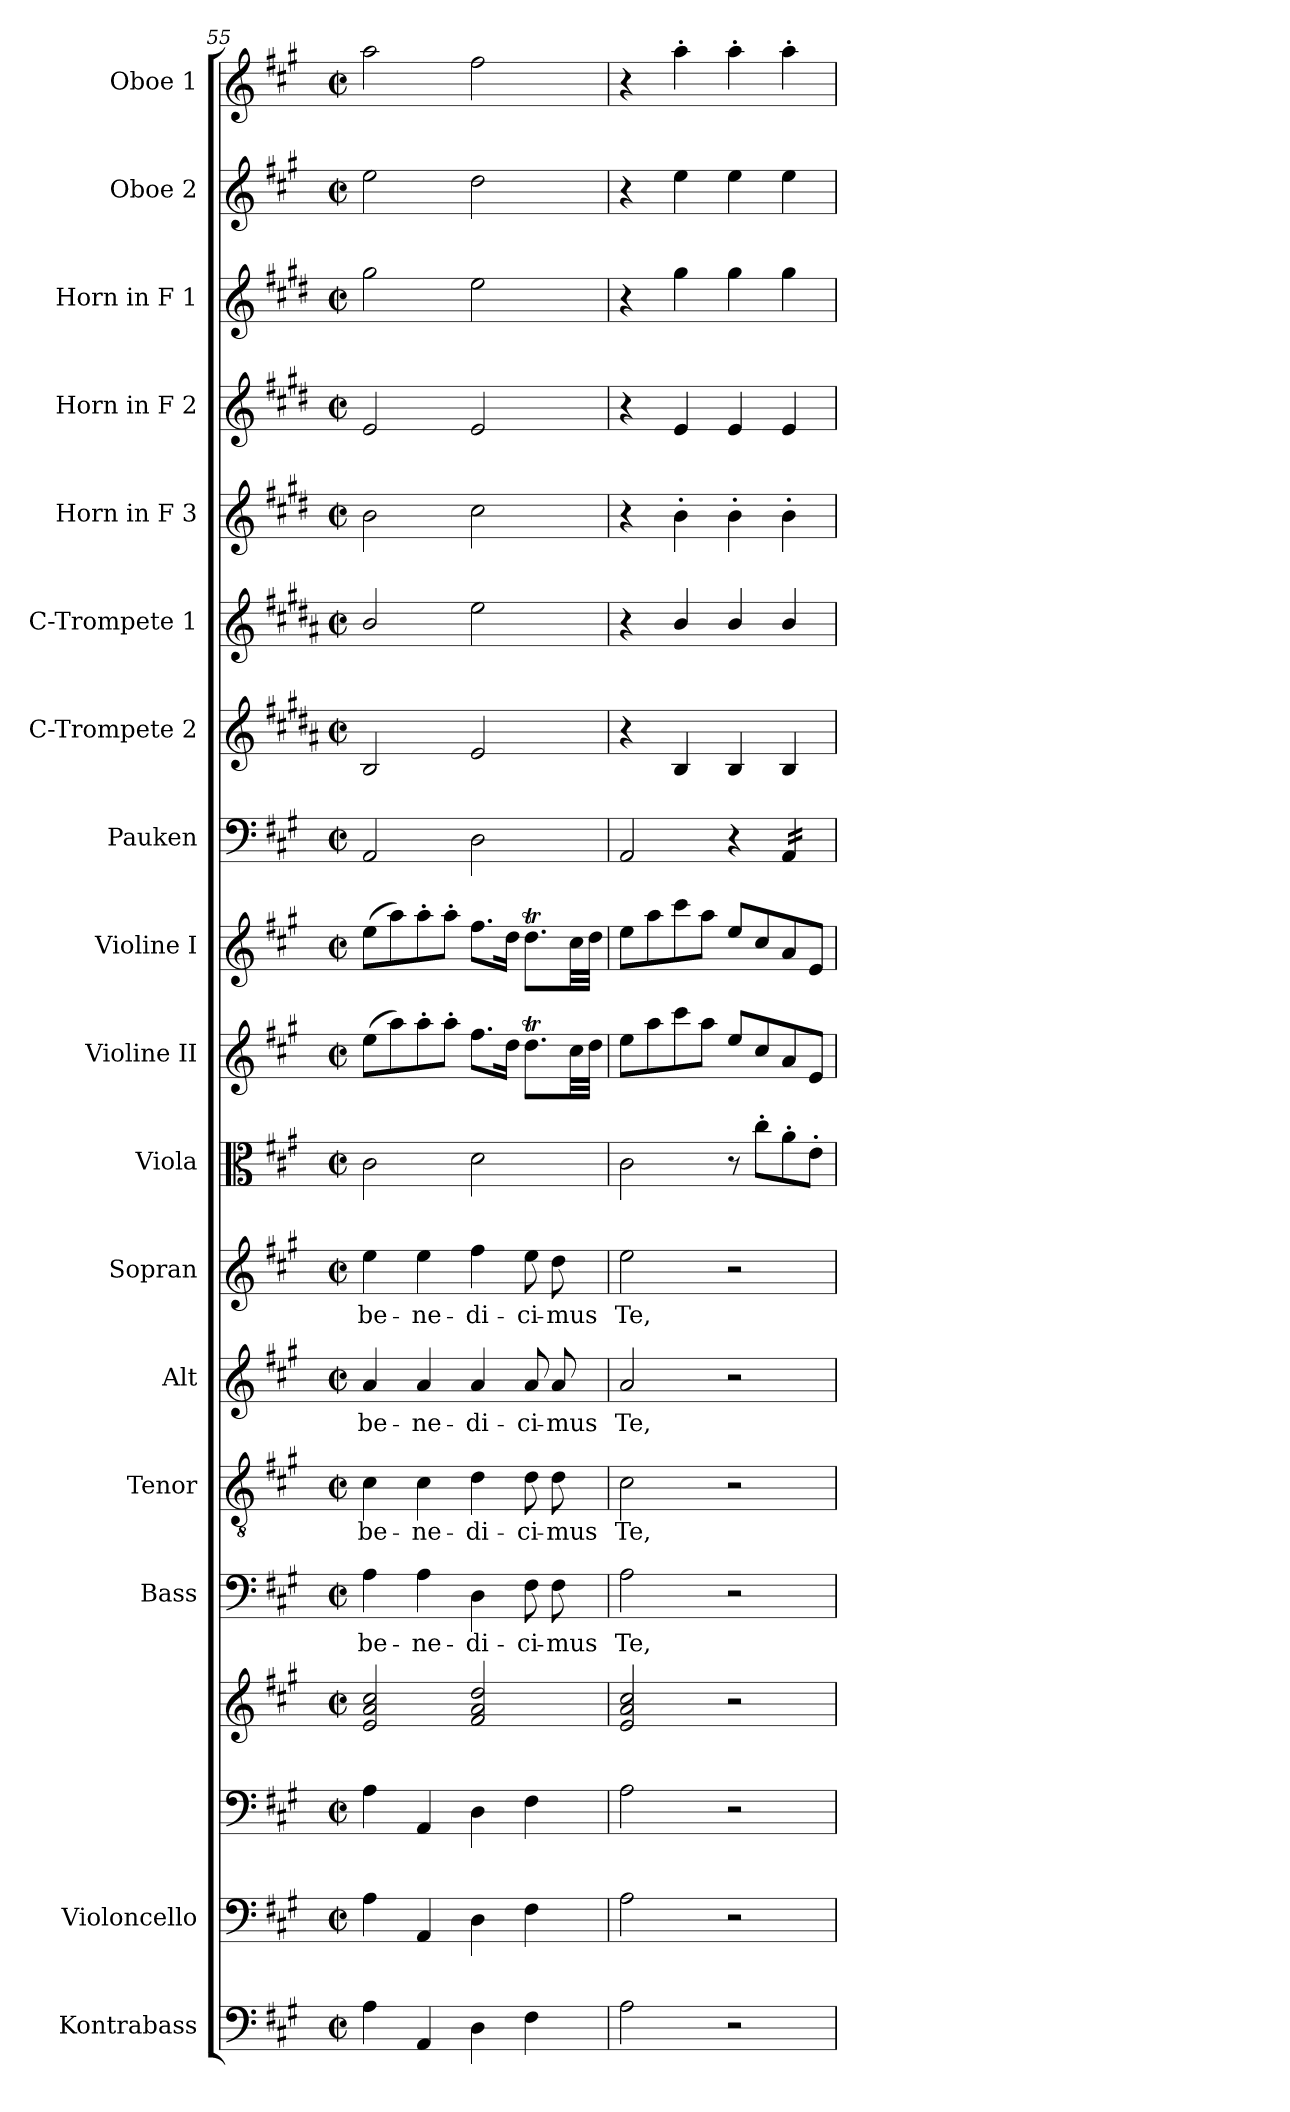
**kern	**kern	**kern	**kern	**kern	**text	**kern	**text	**kern	**text	**kern	**text	**kern	**kern	**kern	**kern	**kern	**kern	**kern	**kern	**kern	**kern	**kern
*part18	*part17	*part16	*part16	*part15	*part15	*part14	*part14	*part13	*part13	*part12	*part12	*part11	*part10	*part9	*part8	*part7	*part6	*part5	*part4	*part3	*part2	*part1
*staff19	*staff18	*staff17	*staff16	*staff15	*staff15	*staff14	*staff14	*staff13	*staff13	*staff12	*staff12	*staff11	*staff10	*staff9	*staff8	*staff7	*staff6	*staff5	*staff4	*staff3	*staff2	*staff1
*I"Kontrabass	*I"Violoncello	*	*	*I"Bass	*	*I"Tenor	*	*I"Alt	*	*I"Sopran	*	*I"Viola	*I"Violine II	*I"Violine I	*I"Pauken	*I"C-Trompete 2	*I"C-Trompete 1	*I"Horn in F 3	*I"Horn in F 2	*I"Horn in F 1	*I"Oboe 2	*I"Oboe 1
*I'Kb.	*I'Vc.	*	*	*I'B.	*	*I'T.	*	*I'A.	*	*I'S.	*	*I'Vla.	*I'Vl. II	*I'Vl. I	*I'Pk.	*I'C Trp. 2	*I'C Trp. 1	*	*	*	*I'Ob. 2	*I'Ob. 1
*clefF4	*clefF4	*clefF4	*clefG2	*clefF4	*	*clefGv2	*	*clefG2	*	*clefG2	*	*clefC3	*clefG2	*clefG2	*clefF4	*clefG2	*clefG2	*clefG2	*clefG2	*clefG2	*clefG2	*clefG2
*ITrd7c12	*	*	*	*	*	*	*	*	*	*	*	*	*	*	*	*ITrd1c2	*ITrd1c2	*ITrd4c7	*ITrd4c7	*ITrd4c7	*	*
*k[f#c#g#]	*k[f#c#g#]	*k[f#c#g#]	*k[f#c#g#]	*k[f#c#g#]	*	*k[f#c#g#]	*	*k[f#c#g#]	*	*k[f#c#g#]	*	*k[f#c#g#]	*k[f#c#g#]	*k[f#c#g#]	*k[f#c#g#]	*k[f#c#g#]	*k[f#c#g#]	*k[f#c#g#]	*k[f#c#g#]	*k[f#c#g#]	*k[f#c#g#]	*k[f#c#g#]
*A:	*A:	*A:	*A:	*A:	*	*A:	*	*A:	*	*A:	*	*A:	*A:	*A:	*A:	*A:	*A:	*A:	*A:	*A:	*A:	*A:
*M2/2	*M2/2	*M2/2	*M2/2	*M2/2	*	*M2/2	*	*M2/2	*	*M2/2	*	*M2/2	*M2/2	*M2/2	*M2/2	*M2/2	*M2/2	*M2/2	*M2/2	*M2/2	*M2/2	*M2/2
*met(c|)	*met(c|)	*met(c|)	*met(c|)	*met(c|)	*	*met(c|)	*	*met(c|)	*	*met(c|)	*	*met(c|)	*met(c|)	*met(c|)	*met(c|)	*met(c|)	*met(c|)	*met(c|)	*met(c|)	*met(c|)	*met(c|)	*met(c|)
=55	=55	=55	=55	=55	=55	=55	=55	=55	=55	=55	=55	=55	=55	=55	=55	=55	=55	=55	=55	=55	=55	=55
!	!	!	!	!	!LO:LY:b	!	!LO:LY:b	!	!LO:LY:b	!	!LO:LY:b	!	!	!	!	!	!	!	!	!	!	!
4AA\	4A\	4A\	2e/ 2a/ 2cc#/	4A\	be-	4c#\	be-	4a/	be-	4ee\	be-	2c#\	(>8ee\L	(>8ee\L	2AA/	2A/	2a/	2e\	2A/	2cc#\	2ee\	2aa\
.	.	.	.	.	.	.	.	.	.	.	.	.	8aa\)	8aa\)	.	.	.	.	.	.	.	.
!	!	!	!	!	!LO:LY:b	!	!LO:LY:b	!	!LO:LY:b	!	!LO:LY:b	!	!	!	!	!	!	!	!	!	!	!
4AAA/	4AA/	4AA/	.	4A\	-ne-	4c#\	-ne-	4a/	-ne-	4ee\	-ne-	.	8aa'>\	8aa'>\	.	.	.	.	.	.	.	.
.	.	.	.	.	.	.	.	.	.	.	.	.	8aa'>\J	8aa'>\J	.	.	.	.	.	.	.	.
!	!	!	!	!	!LO:LY:b	!	!LO:LY:b	!	!LO:LY:b	!	!LO:LY:b	!	!	!	!	!	!	!	!	!	!	!
4DD\	4D\	4D\	2f#/ 2a/ 2dd/	4D\	-di-	4d\	-di-	4a/	-di-	4ff#\	-di-	2d\	8.ff#\L	8.ff#\L	2D\	2d/	2dd\	2f#\	2A/	2a\	2dd\	2ff#\
.	.	.	.	.	.	.	.	.	.	.	.	.	16dd\Jk	16dd\Jk	.	.	.	.	.	.	.	.
!	!	!	!	!	!LO:LY:b	!	!LO:LY:b	!	!LO:LY:b	!	!LO:LY:b	!	!	!	!	!	!	!	!	!	!	!
4FF#\	4F#\	4F#\	.	8F#\	-ci-	8d\	-ci-	8a/	-ci-	8ee\	-ci-	.	8.ddT\L	8.ddT\L	.	.	.	.	.	.	.	.
!	!	!	!	!	!LO:LY:b	!	!LO:LY:b	!	!LO:LY:b	!	!LO:LY:b	!	!	!	!	!	!	!	!	!	!	!
.	.	.	.	8F#\	-mus	8d\	-mus	8a/	-mus	8dd\	-mus	.	.	.	.	.	.	.	.	.	.	.
.	.	.	.	.	.	.	.	.	.	.	.	.	32cc#\LL	32cc#\LL	.	.	.	.	.	.	.	.
.	.	.	.	.	.	.	.	.	.	.	.	.	32dd\JJJ	32dd\JJJ	.	.	.	.	.	.	.	.
=56	=56	=56	=56	=56	=56	=56	=56	=56	=56	=56	=56	=56	=56	=56	=56	=56	=56	=56	=56	=56	=56	=56
!	!	!	!	!	!LO:LY:b	!	!LO:LY:b	!	!LO:LY:b	!	!LO:LY:b	!	!	!	!	!	!	!	!	!	!	!
2AA\	2A\	2A\	2e/ 2a/ 2cc#/	2A\	Te,	2c#\	Te,	2a/	Te,	2ee\	Te,	2c#\	8ee\L	8ee\L	2AA/	4r	4r	4r	4r	4r	4r	4r
.	.	.	.	.	.	.	.	.	.	.	.	.	8aa\	8aa\	.	.	.	.	.	.	.	.
.	.	.	.	.	.	.	.	.	.	.	.	.	8ccc#\	8ccc#\	.	4A/	4a/	4e'>\	4A/	4cc#\	4ee\	4aa'>\
.	.	.	.	.	.	.	.	.	.	.	.	.	8aa\J	8aa\J	.	.	.	.	.	.	.	.
2r	2r	2r	2r	2r	.	2r	.	2r	.	2r	.	8r	8ee/L	8ee/L	4r	4A/	4a/	4e'>\	4A/	4cc#\	4ee\	4aa'>\
.	.	.	.	.	.	.	.	.	.	.	.	8cc#'>\L	8cc#/	8cc#/	.	.	.	.	.	.	.	.
*	*	*	*	*	*	*	*	*	*	*	*	*	*	*	*tremolo	*	*	*	*	*	*	*
.	.	.	.	.	.	.	.	.	.	.	.	8a'>\	8a/	8a/	16AA/LL	4A/	4a/	4e'>\	4A/	4cc#\	4ee\	4aa'>\
.	.	.	.	.	.	.	.	.	.	.	.	.	.	.	16AA/	.	.	.	.	.	.	.
.	.	.	.	.	.	.	.	.	.	.	.	8e'>\J	8e/J	8e/J	16AA/	.	.	.	.	.	.	.
.	.	.	.	.	.	.	.	.	.	.	.	.	.	.	16AA/JJ	.	.	.	.	.	.	.
*	*	*	*	*	*	*	*	*	*	*	*	*	*	*	*Xtremolo	*	*	*	*	*	*	*
=	=	=	=	=	=	=	=	=	=	=	=	=	=	=	=	=	=	=	=	=	=	=
*-	*-	*-	*-	*-	*-	*-	*-	*-	*-	*-	*-	*-	*-	*-	*-	*-	*-	*-	*-	*-	*-	*-
